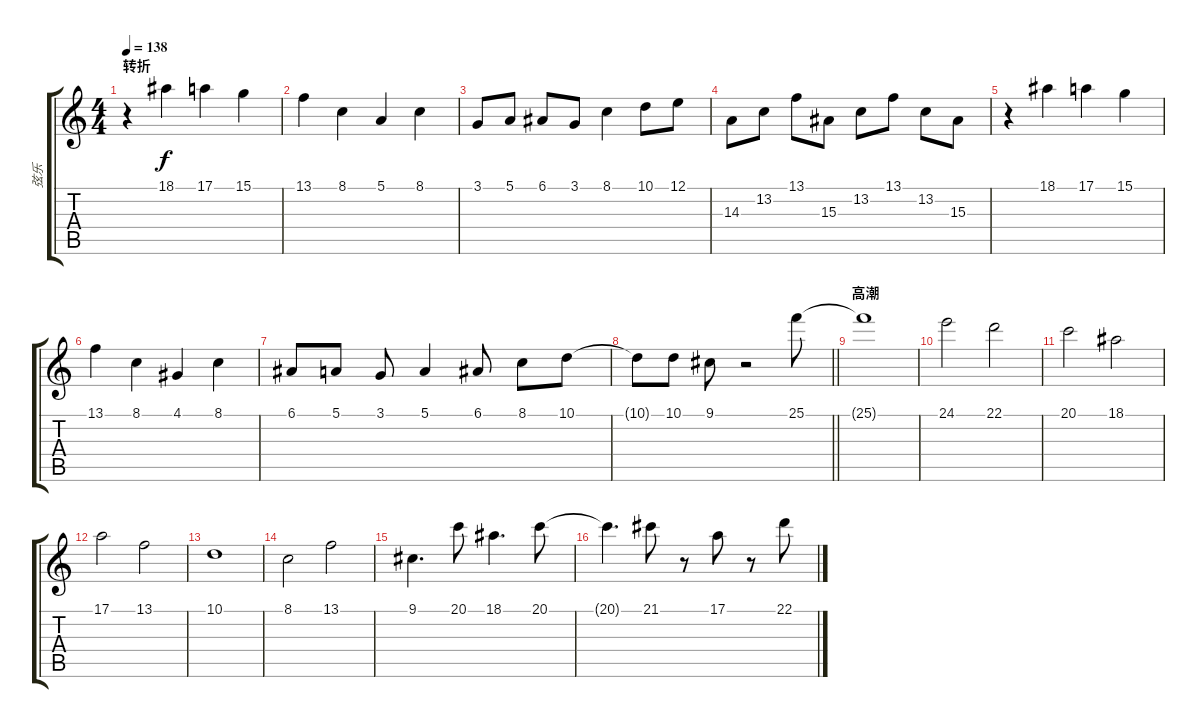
\track ("弦乐" "弦乐") {instrument stringensemble1}
\staff {score tabs}
\tuning (E4 B3 G3 D3 A2 E2) {hide}
\ts (4 4)
\section ("" "转折")
\tempo 138
\clef g2
\ks c
r.4{dy f} 18.1.4 17.1.4 15.1.4 |
13.1.4 8.1.4 5.1.4 8.1.4 |
3.1.8 5.1.8 6.1.8 3.1.8 8.1.4 10.1.8 12.1.8 |
14.3.8 13.2.8 13.1.8 15.3.8 13.2.8 13.1.8 13.2.8 15.3.8 |
r.4 18.1.4 17.1.4 15.1.4 |
13.1.4 8.1.4 4.1.4 8.1.4 |
6.1.8 5.1.8 3.1.8 5.1.4 6.1.8 8.1.8 10.1.8 |
\barLineRight lightlight
10.1{t}.8 10.1.8 9.1.8 r.2 25.1.8 |
\section ("" "高潮")
25.1{t}.1 |
24.1.2 22.1.2 |
20.1.2 18.1.2 |
17.1.2 13.1.2 |
10.1.1 |
8.1.2 13.1.2 |
9.1.4{d} 20.1.8 18.1.4{d} 20.1.8 |
20.1{t}.4{d} 21.1.8 r.8 17.1.8 r.8 22.1.8
